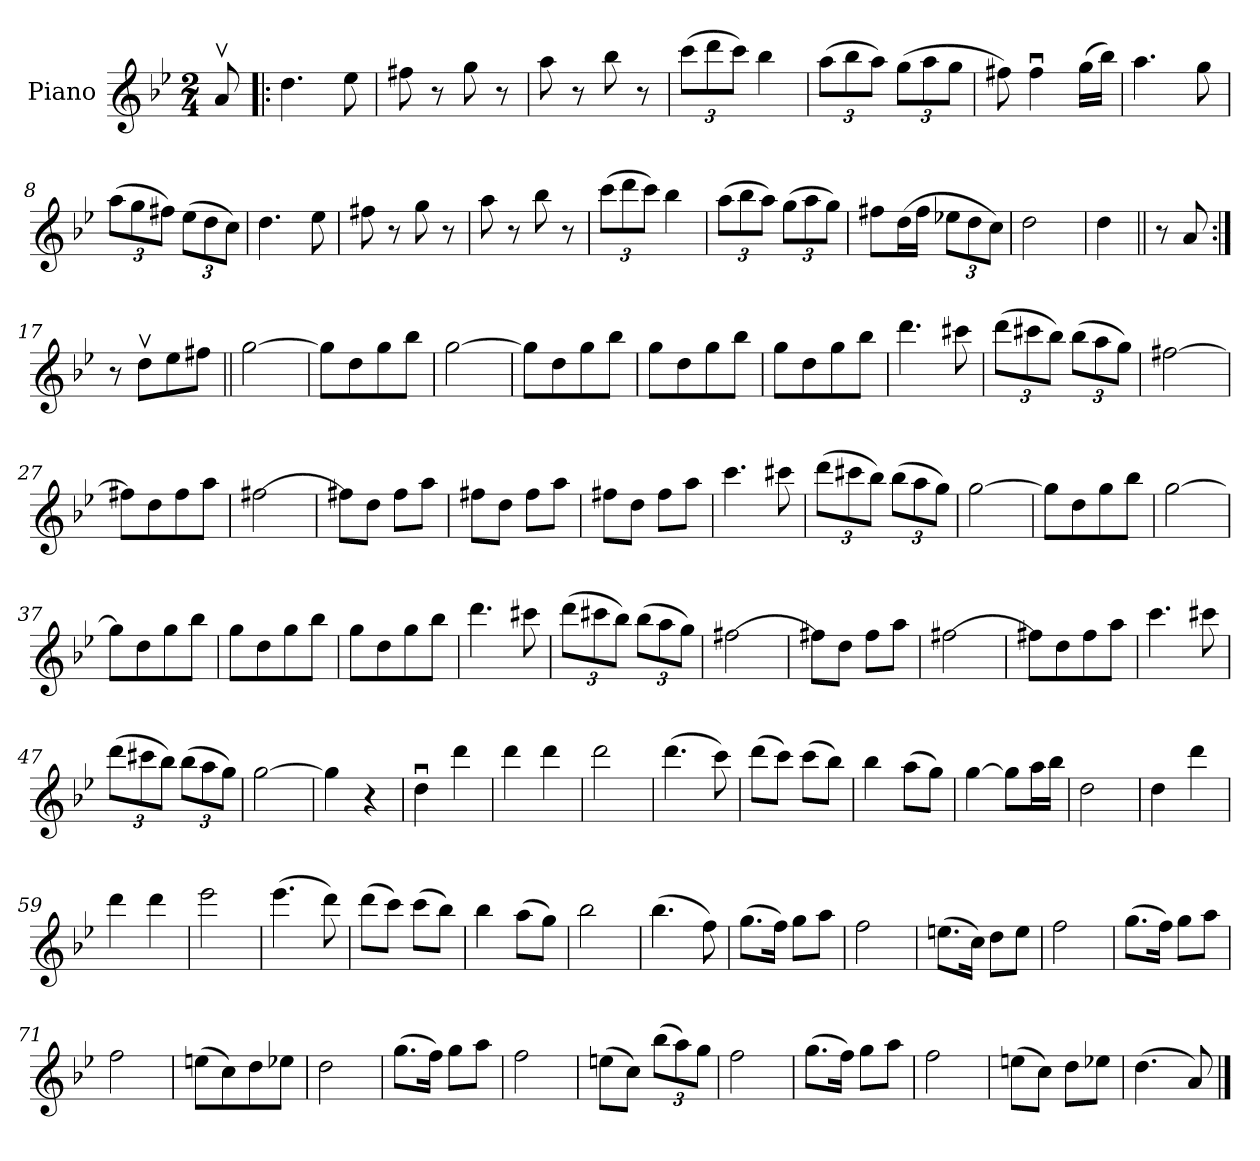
**kern
*part1
*staff1
*I"Piano
*I'Pno.
*clefG2
*k[b-e-]
*g:
*M2/4
=
8av/
=1!|:
4.dd\
8ee-\
=2
8ff#X\
8r
8gg\
8r
=3
8aa\
8r
8bb-\
8r
=4
*Xbrackettup
(>12ccc\L
12ddd\
12ccc\J)
4bb-\
=5
(>12aa\L
12bb-\
12aa\J)
(>12gg\L
12aa\
12gg\J
!!LO:LB:g=z
=6
8ff#X\)
4ff#u\
(>16gg\LL
16bb-\JJ)
=7
4.aa\
8gg\
=8
(>12aa\L
12gg\
12ff#X\J)
(>12ee-\L
12dd\
12cc\J)
=9
4.dd\
8ee-\
=10
8ff#X\
8r
8gg\
8r
=11
8aa\
8r
8bb-\
8r
=12
(>12ccc\L
12ddd\
12ccc\J)
4bb-\
!!LO:LB:g=z
=13
(>12aa\L
12bb-\
12aa\J)
(>12gg\L
12aa\
12gg\J)
=14
8ff#X\L
(>16dd\L
16ff#\JJ
12ee-X\L
12dd\
12cc\J)
=15
2dd\
=16
4dd\
=16X1||
8r
8a/
=17:|!
8r
8ddv\L
8ee-\
8ff#X\J
=18||
[2gg\
!!LO:LB:g=z
=19
8gg\L]
8dd\
8gg\
8bb-\J
=20
[2gg\
=21
8gg\L]
8dd\
8gg\
8bb-\J
=22
8gg\L
8dd\
8gg\
8bb-\J
=23
8gg\L
8dd\
8gg\
8bb-\J
=24
4.ddd\
8ccc#X\
=25
(>12ddd\L
12ccc#X\
12bb-\J)
(>12bb-\L
12aa\
12gg\J)
!!LO:LB:g=z
=26
[2ff#X\
=27
8ff#X\L]
8dd\
8ff#\
8aa\J
=28
[2ff#X\
=29
8ff#X\L]
8dd\J
8ff#\L
8aa\J
=30
8ff#X\L
8dd\J
8ff#\L
8aa\J
=31
8ff#X\L
8dd\J
8ff#\L
8aa\J
=32
4.ccc\
8ccc#X\
!!LO:LB:g=z
=33
(>12ddd\L
12ccc#X\
12bb-\J)
(>12bb-\L
12aa\
12gg\J)
=34
[2gg\
=35
8gg\L]
8dd\
8gg\
8bb-\J
=36
[2gg\
=37
8gg\L]
8dd\
8gg\
8bb-\J
=38
8gg\L
8dd\
8gg\
8bb-\J
=39
8gg\L
8dd\
8gg\
8bb-\J
!!LO:LB:g=z
=40
4.ddd\
8ccc#X\
=41
(>12ddd\L
12ccc#X\
12bb-\J)
(>12bb-\L
12aa\
12gg\J)
=42
[2ff#X\
=43
8ff#X\L]
8dd\J
8ff#\L
8aa\J
=44
[2ff#X\
=45
8ff#X\L]
8dd\
8ff#\
8aa\J
=46
4.ccc\
8ccc#X\
!!LO:LB:g=z
=47
(>12ddd\L
12ccc#X\
12bb-\J)
(>12bb-\L
12aa\
12gg\J)
=48
[2gg\
=49
4gg\]
4r
=50
4ddu\
4ddd\
=51
4ddd\
4ddd\
=52
2ddd\
=53
(>4.ddd\
8ccc\)
=54
(>8ddd\L
8ccc\J)
(>8ccc\L
8bb-\J)
=55
4bb-\
(>8aa\L
8gg\J)
!!LO:LB:g=z
=56
[4gg\
8gg\L]
16aa\L
16bb-\JJ
=57
2dd\
=58
4dd\
4ddd\
=59
4ddd\
4ddd\
=60
2eee-\
=61
(>4.eee-\
8ddd\)
=62
(>8ddd\L
8ccc\J)
(>8ccc\L
8bb-\J)
=63
4bb-\
(>8aa\L
8gg\J)
=64
2bb-\
=65
(>4.bb-\
8ff\)
!!LO:LB:g=z
=66
(>8.gg\L
16ff\Jk)
8gg\L
8aa\J
=67
2ff\
=68
(>8.een\L
16cc\Jk)
8dd\L
8ee\J
=69
2ff\
=70
(>8.gg\L
16ff\Jk)
8gg\L
8aa\J
=71
2ff\
=72
(>8een\L
8cc\)
8dd\
8ee-X\J
=73
2dd\
!!LO:PB:g=z
=74
(>8.gg\L
16ff\Jk)
8gg\L
8aa\J
=75
2ff\
=76
(>8een\L
8cc\J)
(>12bb-\L
12aa\)
12gg\J
=77
2ff\
=78
(>8.gg\L
16ff\Jk)
8gg\L
8aa\J
=79
2ff\
=80
(>8een\L
8cc\J)
8dd\L
8ee-X\J
=81
(>4.dd\
8a/)
==
*-
